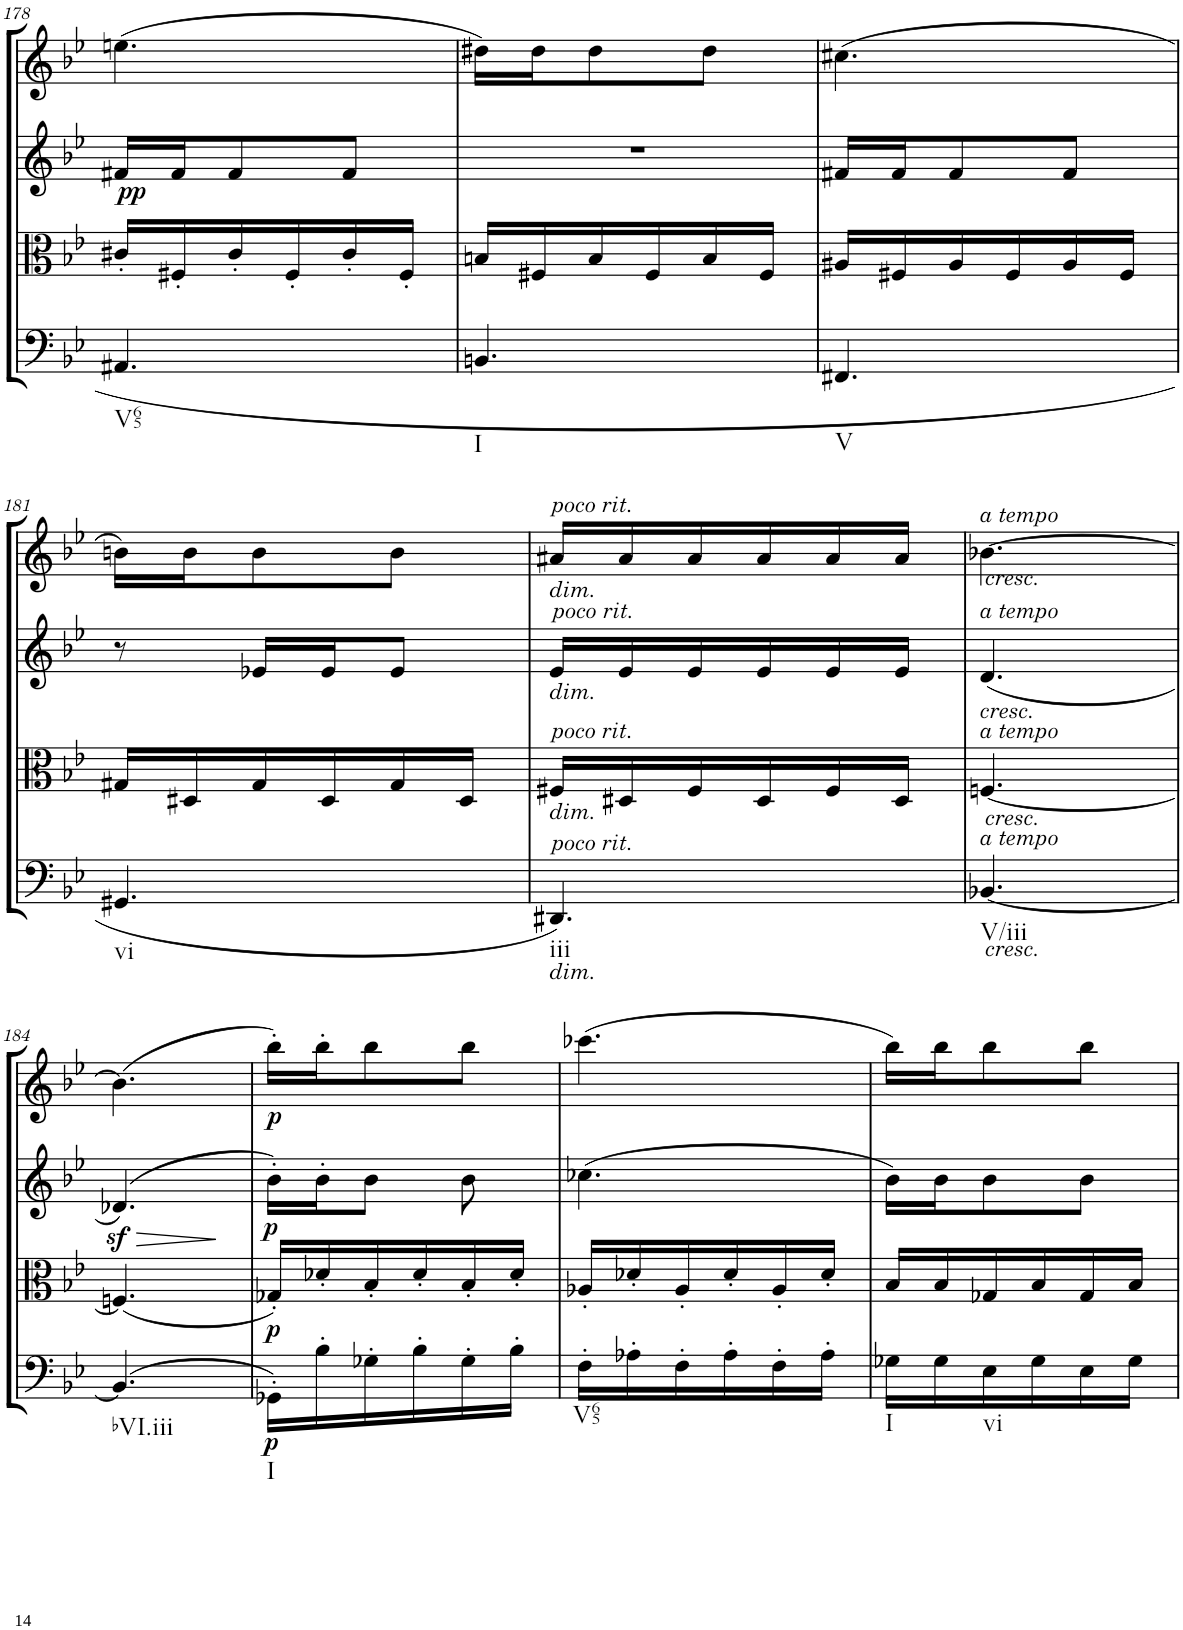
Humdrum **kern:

**kern	**dynam	**kern	**dynam	**kern	**dynam	**kern	**dynam
*part4	*part4	*part3	*part3	*part2	*part2	*part1	*part1
*staff4	*staff4	*staff3	*staff3	*staff2	*staff2	*staff1	*staff1
*I"Cello	*	*I"Viola	*	*I"2nd Violin	*	*I"1st Violin	*
*	*	*I'Vla	*	*I'Vln	*	*I'Vln	*
!!LO:PB:g=z
*clefC4	*	*clefC3	*	*clefG2	*	*clefG2	*
*k[b-e-]	*	*k[b-e-]	*	*k[b-e-]	*	*k[b-e-]	*
*B-:	*	*B-:	*	*B-:	*	*B-:	*
*M3/8	*	*M3/8	*	*M3/8	*	*M3/8	*
=178	=178	=178	=178	=178	=178	=178	=178
!LO:TX:b:t=V65	!	!	!	!	!	!	!
!	!	!	!	!	!LO:DY:b	!	!
4.AA#X/	.	16c#X'/LL	.	16f#X/LL	pp	(4.een\	.
.	.	16F#X'/	.	16f#/J	.	.	.
.	.	16c#'/	.	8f#/	.	.	.
.	.	16F#'/	.	.	.	.	.
.	.	16c#'/	.	8f#/J	.	.	.
.	.	16F#'/JJ	.	.	.	.	.
=179	=179	=179	=179	=179	=179	=179	=179
!LO:TX:b:t=I	!	!	!	!	!	!	!
4.BBn/	.	16Bn/LL	.	4.r	.	16dd#X\LL)	.
.	.	16F#X/	.	.	.	16dd#\J	.
.	.	16B/	.	.	.	8dd#\	.
.	.	16F#/	.	.	.	.	.
.	.	16B/	.	.	.	8dd#\J	.
.	.	16F#/JJ	.	.	.	.	.
=180	=180	=180	=180	=180	=180	=180	=180
!LO:TX:b:t=V	!	!	!	!	!	!	!
4.FF#X/	.	16A#X/LL	.	16f#X/LL	.	(4.cc#X\	.
.	.	16F#X/	.	16f#/J	.	.	.
.	.	16A#/	.	8f#/	.	.	.
.	.	16F#/	.	.	.	.	.
.	.	16A#/	.	8f#/J	.	.	.
.	.	16F#/JJ	.	.	.	.	.
!!LO:LB:g=z
=181	=181	=181	=181	=181	=181	=181	=181
!LO:TX:b:t=vi	!	!	!	!	!	!	!
4.GG#X/	.	16G#X/LL	.	8r	.	16bn\LL)	.
.	.	16D#X/	.	.	.	16b\J	.
.	.	16G#/	.	16e-X/LL	.	8b\	.
.	.	16D#/	.	16e-/J	.	.	.
.	.	16G#/	.	8e-/J	.	8b\J	.
.	.	16D#/JJ	.	.	.	.	.
=182	=182	=182	=182	=182	=182	=182	=182
!	!	!	!	!	!	!LO:TX:a:i:t=poco rit.	!
!	!	!	!	!	!	!LO:TX:b:i:t=dim.	!
!	!	!	!	!LO:TX:a:i:t=poco rit.	!	!	!
!	!	!	!	!LO:TX:b:i:t=dim.	!	!	!
!	!	!LO:TX:a:i:t=poco rit.	!	!	!	!	!
!	!	!LO:TX:b:i:t=dim.	!	!	!	!	!
!LO:TX:a:i:t=poco rit.	!	!	!	!	!	!	!
!LO:TX:b:i:t=dim.	!	!	!	!	!	!	!
!LO:TX:b:t=iii	!	!	!	!	!	!	!
4.DD#X/	.	16F#X/LL	.	16e-/LL	.	16a#X/LL	.
.	.	16D#X/	.	16e-/	.	16a#/	.
.	.	16F#/	.	16e-/	.	16a#/	.
.	.	16D#/	.	16e-/	.	16a#/	.
.	.	16F#/	.	16e-/	.	16a#/	.
.	.	16D#/JJ	.	16e-/JJ	.	16a#/JJ	.
=183	=183	=183	=183	=183	=183	=183	=183
!	!	!	!	!	!	!LO:TX:a:i:t=a tempo	!
!	!	!	!	!	!	!LO:TX:b:i:t=cresc.	!
!	!	!	!	!LO:TX:a:i:t=a tempo	!	!	!
!	!	!	!	!LO:TX:b:i:t=cresc.	!	!	!
!	!	!LO:TX:a:i:t=a tempo	!	!	!	!	!
!	!	!LO:TX:b:i:t=cresc.	!	!	!	!	!
!LO:TX:a:i:t=a tempo	!	!	!	!	!	!	!
!LO:TX:b:i:t=cresc.	!	!	!	!	!	!	!
!LO:TX:b:t=V/iii	!	!	!	!	!	!	!
[4.BB-X/	.	[4.Fn/	.	(4.d/	.	[4.b-X\	.
!!LO:LB:g=z
=184	=184	=184	=184	=184	=184	=184	=184
!LO:TX:b:t=bVI.iii	!	!	!	!	!	!	!
!	!	!	!	!	!LO:HP:b	!	!
(4.BB-/]	.	(4.Fn/]	.	(4.d-Xz</)	>	(4.b-\]	.
.	.	.	.	.	]	.	.
=185	=185	=185	=185	=185	=185	=185	=185
!LO:TX:b:t=I	!	!	!	!	!	!	!
!	!LO:DY:b	!	!LO:DY:b	!	!	!	!
!	!	!	!LO:DY:n=1:a	!	!	!	!LO:DY:b
16GG-X'\LL)	p	16G-X'/LL)	p p	16b-'\LL)	.	16bb-'\LL)	p
16B-'\	.	16d-X'/	.	16b-'\J	.	16bb-'\J	.
16G-X'\	.	16B-'/	.	8b-\J	.	8bb-\	.
16B-'\	.	16d-'/	.	.	.	.	.
16G-'\	.	16B-'/	.	8b-\	.	8bb-\J	.
16B-'\JJ	.	16d-'/JJ	.	.	.	.	.
=186	=186	=186	=186	=186	=186	=186	=186
!LO:TX:b:t=V65	!	!	!	!	!	!	!
16F'\LL	.	16A-X'/LL	.	(4.cc-X\	.	(4.ccc-X\	.
16A-X'\	.	16d-X'/	.	.	.	.	.
16F'\	.	16A-'/	.	.	.	.	.
16A-'\	.	16d-'/	.	.	.	.	.
16F'\	.	16A-'/	.	.	.	.	.
16A-'\JJ	.	16d-'/JJ	.	.	.	.	.
=187	=187	=187	=187	=187	=187	=187	=187
!LO:TX:b:t=I	!	!	!	!	!	!	!
16G-X\LL	.	16B-/LL	.	16b-\LL)	.	16bb-\LL)	.
16G-\	.	16B-/	.	16b-\J	.	16bb-\J	.
!LO:TX:b:t=vi	!	!	!	!	!	!	!
16E-\	.	16G-X/	.	8b-\	.	8bb-\	.
16G-\	.	16B-/	.	.	.	.	.
16E-\	.	16G-/	.	8b-\J	.	8bb-\J	.
16G-\JJ	.	16B-/JJ	.	.	.	.	.
=	=	=	=	=	=	=	=
*-	*-	*-	*-	*-	*-	*-	*-
